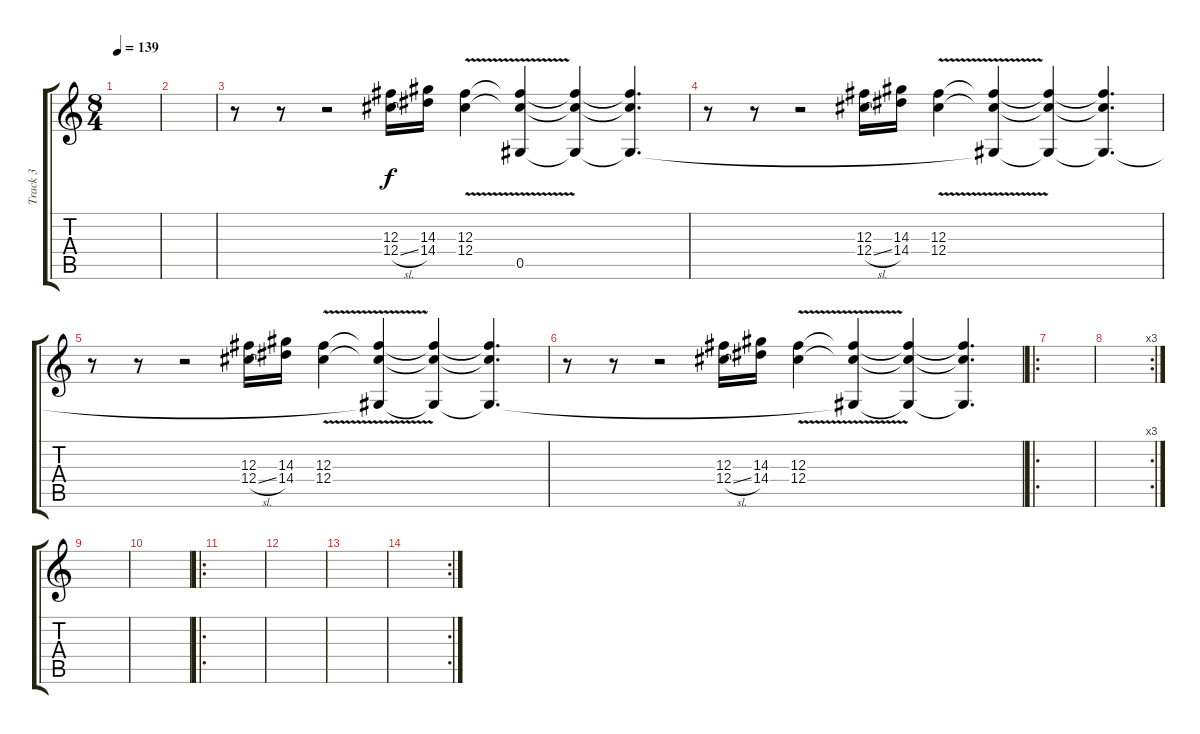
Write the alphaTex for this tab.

\track ("Track 3" "Track 3") {instrument distortionguitar}
\staff {score tabs}
\tuning (Eb4 Bb3 Gb3 Db3 Ab2 Eb2) {hide}
\ts (8 4)
\tempo 139
\clef g2
\ks c
|
|
r.8 r.8 r.2 (12.3 12.4{sl}).16 (14.3 14.4).16 (12.3{v} 12.4).4 (12.3{t} 12.4{t} 0.5).4 (12.3{t} 12.4{t} 0.5{t}).4 (12.3{t} 12.4{t} 0.5{t}).4{d} |
r.8 r.8 r.2 (12.3 12.4{sl}).16 (14.3 14.4).16 (12.3{v} 12.4).4 (12.3{t} 12.4{t} 0.5{t}).4 (12.3{t} 12.4{t} 0.5{t}).4 (12.3{t} 12.4{t} 0.5{t}).4{d} |
r.8 r.8 r.2 (12.3 12.4{sl}).16 (14.3 14.4).16 (12.3{v} 12.4).4 (12.3{t} 12.4{t} 0.5{t}).4 (12.3{t} 12.4{t} 0.5{t}).4 (12.3{t} 12.4{t} 0.5{t}).4{d} |
r.8 r.8 r.2 (12.3 12.4{sl}).16 (14.3 14.4).16 (12.3{v} 12.4).4 (12.3{t} 12.4{t} 0.5{t}).4 (12.3{t} 12.4{t} 0.5{t}).4 (12.3{t} 12.4{t} 0.5{t}).4{d} |
\ro
|
\rc 3
|
|
|
\ro
|
|
|
\rc 2
